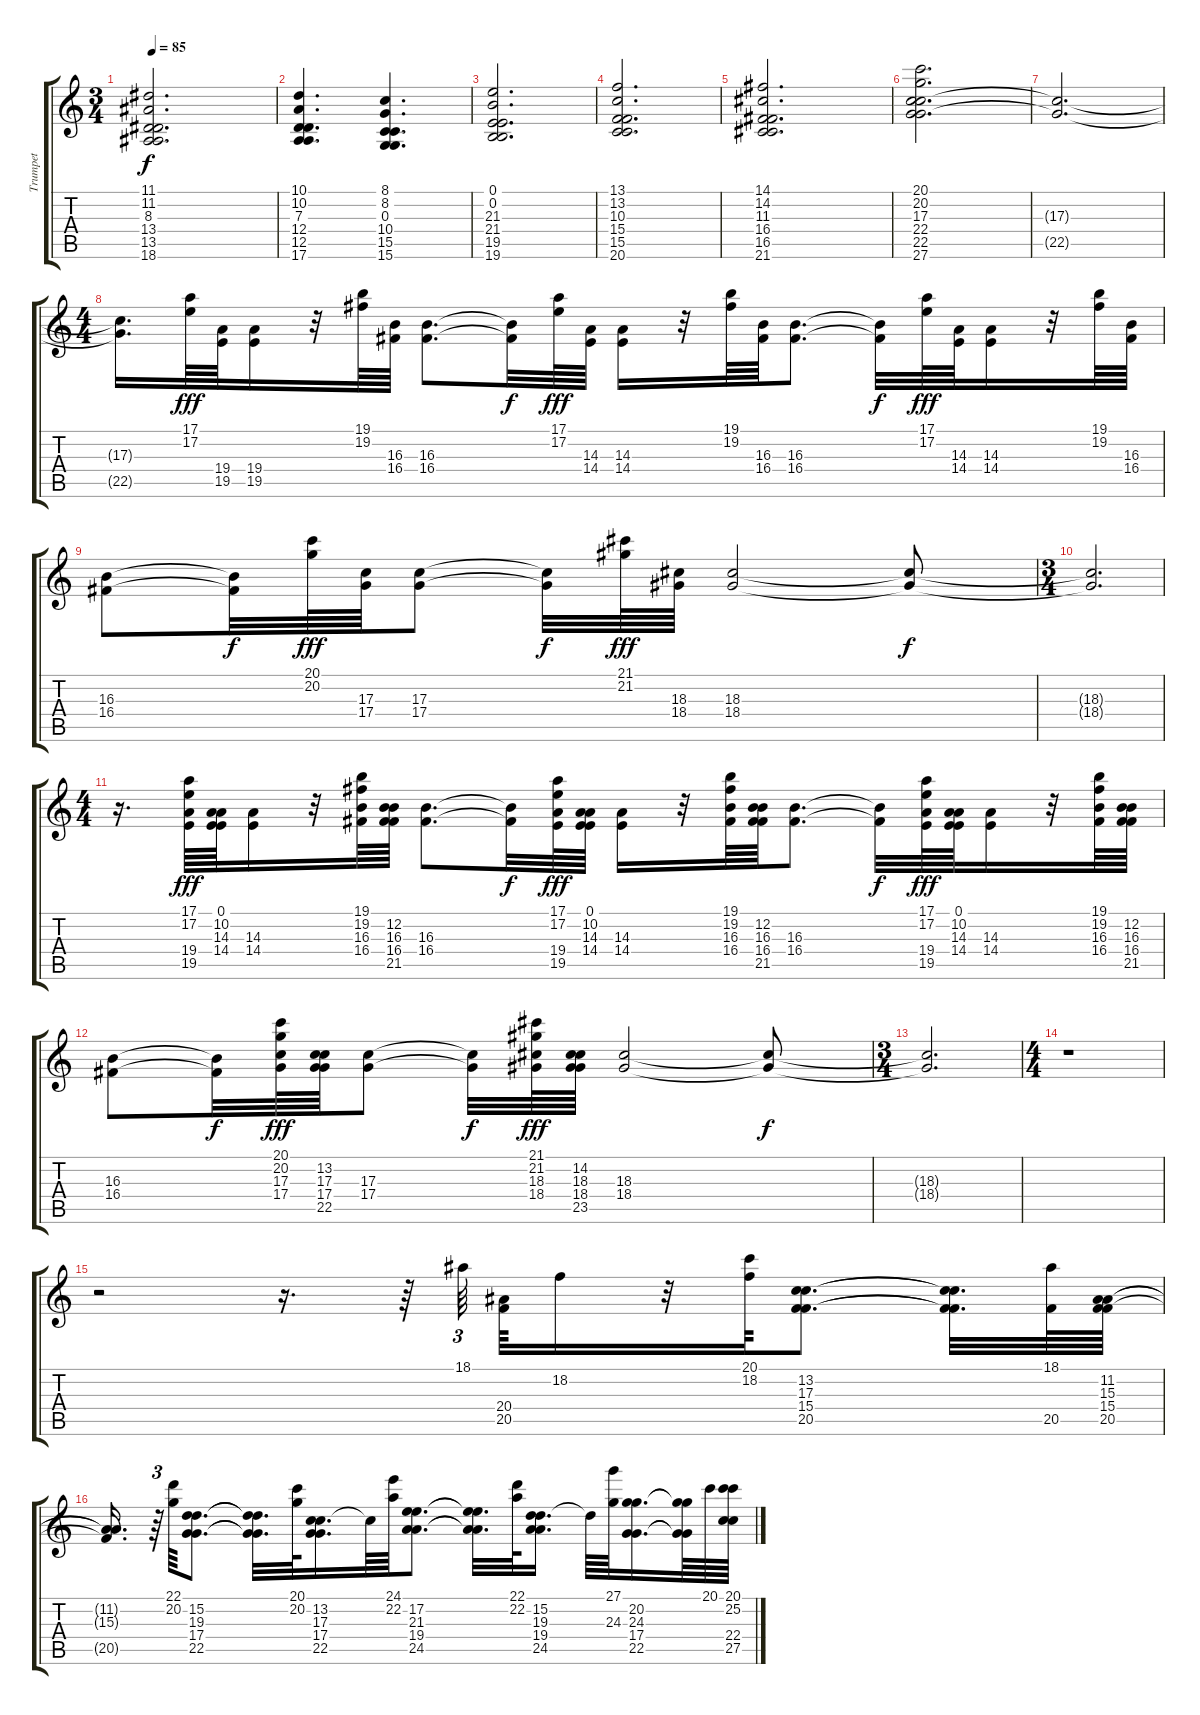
\track ("Trumpet" "Trumpet") {instrument trumpet}
\staff {score tabs}
\tuning (E4 B3 G3 D3 A2 E2) {hide}
\ts (3 4)
\tempo 85
\clef g2
\ks c
(11.1 11.2 8.3 13.4 13.5 18.6).2{d dy f} |
(10.1 10.2 7.3 12.4 12.5 17.6).4{d} (8.1 8.2 0.3 10.4 15.5 15.6).4{d} |
(0.1 0.2 21.3 21.4 19.5 19.6).2{d} |
(13.1 13.2 10.3 15.4 15.5 20.6).2{d} |
(14.1 14.2 11.3 16.4 16.5 21.6).2{d} |
(20.1 20.2 17.3 22.4 22.5 27.6).2{d} |
(17.3{t} 22.5{t}).2{d} |
\ts (4 4)
(17.3{t} 22.5{t}).16{d} (17.1 17.2).64{dy fff} (19.4 19.5).64 (19.4 19.5).16 r.32 (19.1 19.2).64{volume 10} (16.3 16.4).64{volume 10} (16.3 16.4).8{d volume 10} (16.3{t} 16.4{t}).32{dy f} (17.1 17.2).64{dy fff volume 16} (14.3 14.4).64{volume 16} (14.3 14.4).16{volume 16} r.32 (19.1 19.2).64{volume 10} (16.3 16.4).64{volume 10} (16.3 16.4).8{d volume 10} (16.3{t} 16.4{t}).32{dy f} (17.1 17.2).64{dy fff volume 16} (14.3 14.4).64{volume 16} (14.3 14.4).16{volume 16} r.32 (19.1 19.2).64{volume 10} (16.3 16.4).64{volume 10} |
(16.3 16.4).8{volume 10} (16.3{t} 16.4{t}).32{dy f} (20.1 20.2).64{dy fff volume 10} (17.3 17.4).64{volume 10} (17.3 17.4).8{volume 10} (17.3{t} 17.4{t}).32{dy f} (21.1 21.2).64{dy fff volume 11} (18.3 18.4).64{volume 11} (18.3 18.4).2{volume 11} (18.3{t} 18.4{t}).8{dy f} |
\ts (3 4)
(18.3{t} 18.4{t}).2{d} |
\ts (4 4)
r.16{d} (17.1 17.2 19.4 19.5).64{dy fff volume 6} (0.1 10.2 14.3 14.4).64 (14.3 14.4).16{volume 16} r.32 (19.1 19.2 16.3 16.4).64{volume 10} (12.2 16.3 16.4 21.5).64{volume 10} (16.3 16.4).8{d volume 10} (16.3{t} 16.4{t}).32{dy f} (17.1 17.2 19.4 19.5).64{dy fff volume 16} (0.1 10.2 14.3 14.4).64{volume 16} (14.3 14.4).16{volume 16} r.32 (19.1 19.2 16.3 16.4).64{volume 10} (12.2 16.3 16.4 21.5).64{volume 10} (16.3 16.4).8{d volume 10} (16.3{t} 16.4{t}).32{dy f} (17.1 17.2 19.4 19.5).64{dy fff volume 16} (0.1 10.2 14.3 14.4).64{volume 16} (14.3 14.4).16{volume 16} r.32 (19.1 19.2 16.3 16.4).64{volume 10} (12.2 16.3 16.4 21.5).64{volume 10} |
(16.3 16.4).8{volume 10} (16.3{t} 16.4{t}).32{dy f} (20.1 20.2 17.3 17.4).64{dy fff volume 10} (13.2 17.3 17.4 22.5).64{volume 10} (17.3 17.4).8{volume 10} (17.3{t} 17.4{t}).32{dy f} (21.1 21.2 18.3 18.4).64{dy fff volume 11} (14.2 18.3 18.4 23.5).64{volume 11} (18.3 18.4).2{volume 11} (18.3{t} 18.4{t}).8{dy f} |
\ts (3 4)
(18.3{t} 18.4{t}).2{d} |
\ts (4 4)
r.1 |
r.2 r.16{d} r.64 18.1.64{tu (3 2) volume 6 beam splitsecondary} (20.4 20.5).64{volume 16} 18.2.16 r.32 (20.1 18.2).64 (13.2 17.3 15.4 20.5).8{d} (13.2{t} 17.3{t} 15.4{t} 20.5{t}).32{d} (18.1 20.5).64 (11.2 15.3 15.4 20.5).64 |
(11.2{t} 15.3{t} 20.5{t}).16{d} r.64{tu (3 2)} (22.1 20.2).64 (15.2 19.3 17.4 22.5).8{d} (15.2{t} 19.3{t} 17.4{t} 22.5{t}).32{d} (20.1 20.2).64 (13.2 17.3 17.4 22.5).16{d} 13.2{t}.64 (24.1 22.2).64 (17.2 21.3 19.4 24.5).8{d} (17.2{t} 21.3{t} 19.4{t} 24.5{t}).32{d} (22.1 22.2).64 (15.2 19.3 19.4 24.5).16{d} 15.2{t}.64 (27.1 24.3).64 (20.2 24.3 17.4 22.5).16{d} (20.2{t} 24.3{t} 17.4{t} 22.5{t}).64 20.1.64 (20.1 25.2 22.4 27.5).64
